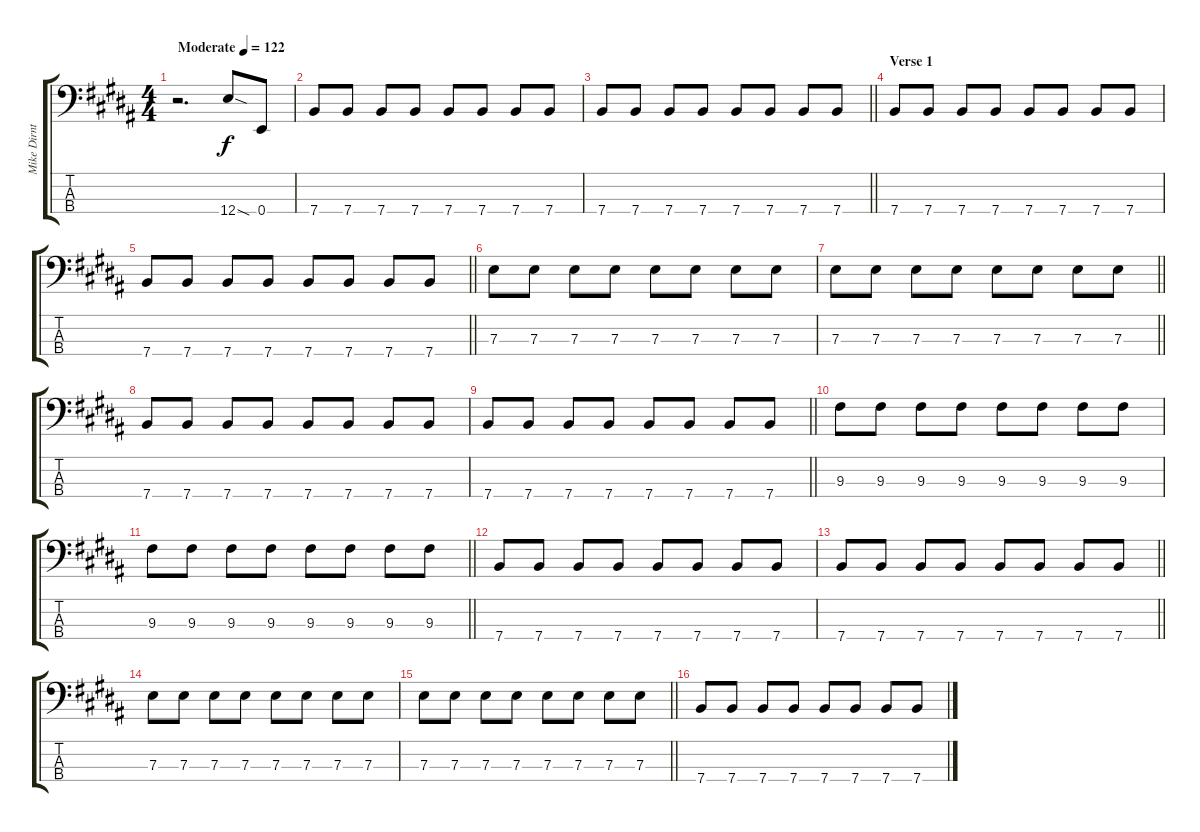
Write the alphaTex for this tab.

\track ("Mike Dirnt (Bass)" "Mike Dirnt") {instrument electricbassfinger}
\staff {score tabs}
\tuning (G2 D2 A1 E1) {hide}
\ts (4 4)
\tempo (122 "Moderate")
\clef f4
\ks b
r.2{d dy f instrument electricbassfinger} 12.4{sod}.8{instrument electricbasspick} 0.4.8 |
7.4.8 7.4.8 7.4.8 7.4.8 7.4.8 7.4.8 7.4.8 7.4.8 |
\barLineRight lightlight
7.4.8 7.4.8 7.4.8 7.4.8 7.4.8 7.4.8 7.4.8 7.4.8 |
\section ("" "Verse 1")
7.4.8 7.4.8 7.4.8 7.4.8 7.4.8 7.4.8 7.4.8 7.4.8 |
\barLineRight lightlight
7.4.8 7.4.8 7.4.8 7.4.8 7.4.8 7.4.8 7.4.8 7.4.8 |
7.3.8 7.3.8 7.3.8 7.3.8 7.3.8 7.3.8 7.3.8 7.3.8 |
\barLineRight lightlight
7.3.8 7.3.8 7.3.8 7.3.8 7.3.8 7.3.8 7.3.8 7.3.8 |
7.4.8 7.4.8 7.4.8 7.4.8 7.4.8 7.4.8 7.4.8 7.4.8 |
\barLineRight lightlight
7.4.8 7.4.8 7.4.8 7.4.8 7.4.8 7.4.8 7.4.8 7.4.8 |
9.3.8 9.3.8 9.3.8 9.3.8 9.3.8 9.3.8 9.3.8 9.3.8 |
\barLineRight lightlight
9.3.8 9.3.8 9.3.8 9.3.8 9.3.8 9.3.8 9.3.8 9.3.8 |
7.4.8 7.4.8 7.4.8 7.4.8 7.4.8 7.4.8 7.4.8 7.4.8 |
\barLineRight lightlight
7.4.8 7.4.8 7.4.8 7.4.8 7.4.8 7.4.8 7.4.8 7.4.8 |
7.3.8 7.3.8 7.3.8 7.3.8 7.3.8 7.3.8 7.3.8 7.3.8 |
\barLineRight lightlight
7.3.8 7.3.8 7.3.8 7.3.8 7.3.8 7.3.8 7.3.8 7.3.8 |
7.4.8 7.4.8 7.4.8 7.4.8 7.4.8 7.4.8 7.4.8 7.4.8
